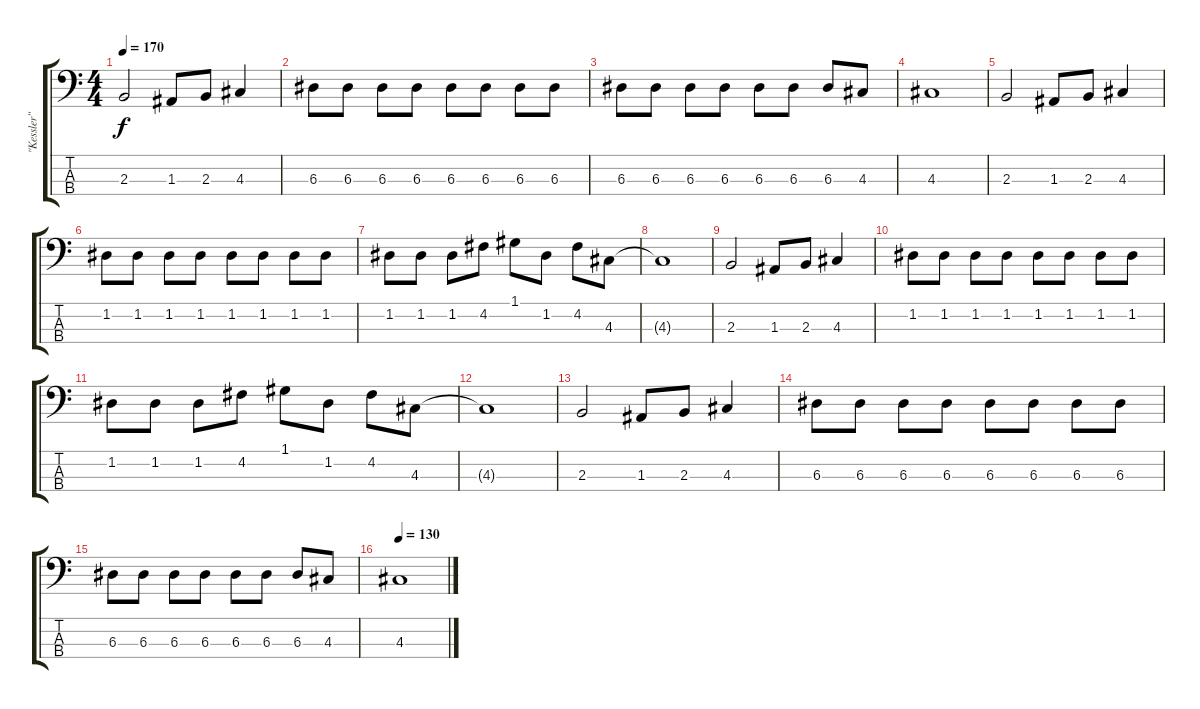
\track ("\"Kessler\" Raatikainen" "\"Kessler\" ") {instrument electricbassfinger}
\staff {score tabs}
\tuning (G2 D2 A1 E1) {hide}
\ts (4 4)
\tempo 170
\clef f4
\ks c
2.3.2{dy f} 1.3.8 2.3.8 4.3.4 |
6.3.8 6.3.8 6.3.8 6.3.8 6.3.8 6.3.8 6.3.8 6.3.8 |
6.3.8 6.3.8 6.3.8 6.3.8 6.3.8 6.3.8 6.3.8 4.3.8 |
4.3.1 |
2.3.2 1.3.8 2.3.8 4.3.4 |
1.2.8 1.2.8 1.2.8 1.2.8 1.2.8 1.2.8 1.2.8 1.2.8 |
1.2.8 1.2.8 1.2.8 4.2.8 1.1.8 1.2.8 4.2.8 4.3.8 |
4.3{t}.1 |
2.3.2 1.3.8 2.3.8 4.3.4 |
1.2.8 1.2.8 1.2.8 1.2.8 1.2.8 1.2.8 1.2.8 1.2.8 |
1.2.8 1.2.8 1.2.8 4.2.8 1.1.8 1.2.8 4.2.8 4.3.8 |
4.3{t}.1 |
2.3.2 1.3.8 2.3.8 4.3.4 |
6.3.8 6.3.8 6.3.8 6.3.8 6.3.8 6.3.8 6.3.8 6.3.8 |
6.3.8 6.3.8 6.3.8 6.3.8 6.3.8 6.3.8 6.3.8 4.3.8 |
\tempo 130
4.3.1
